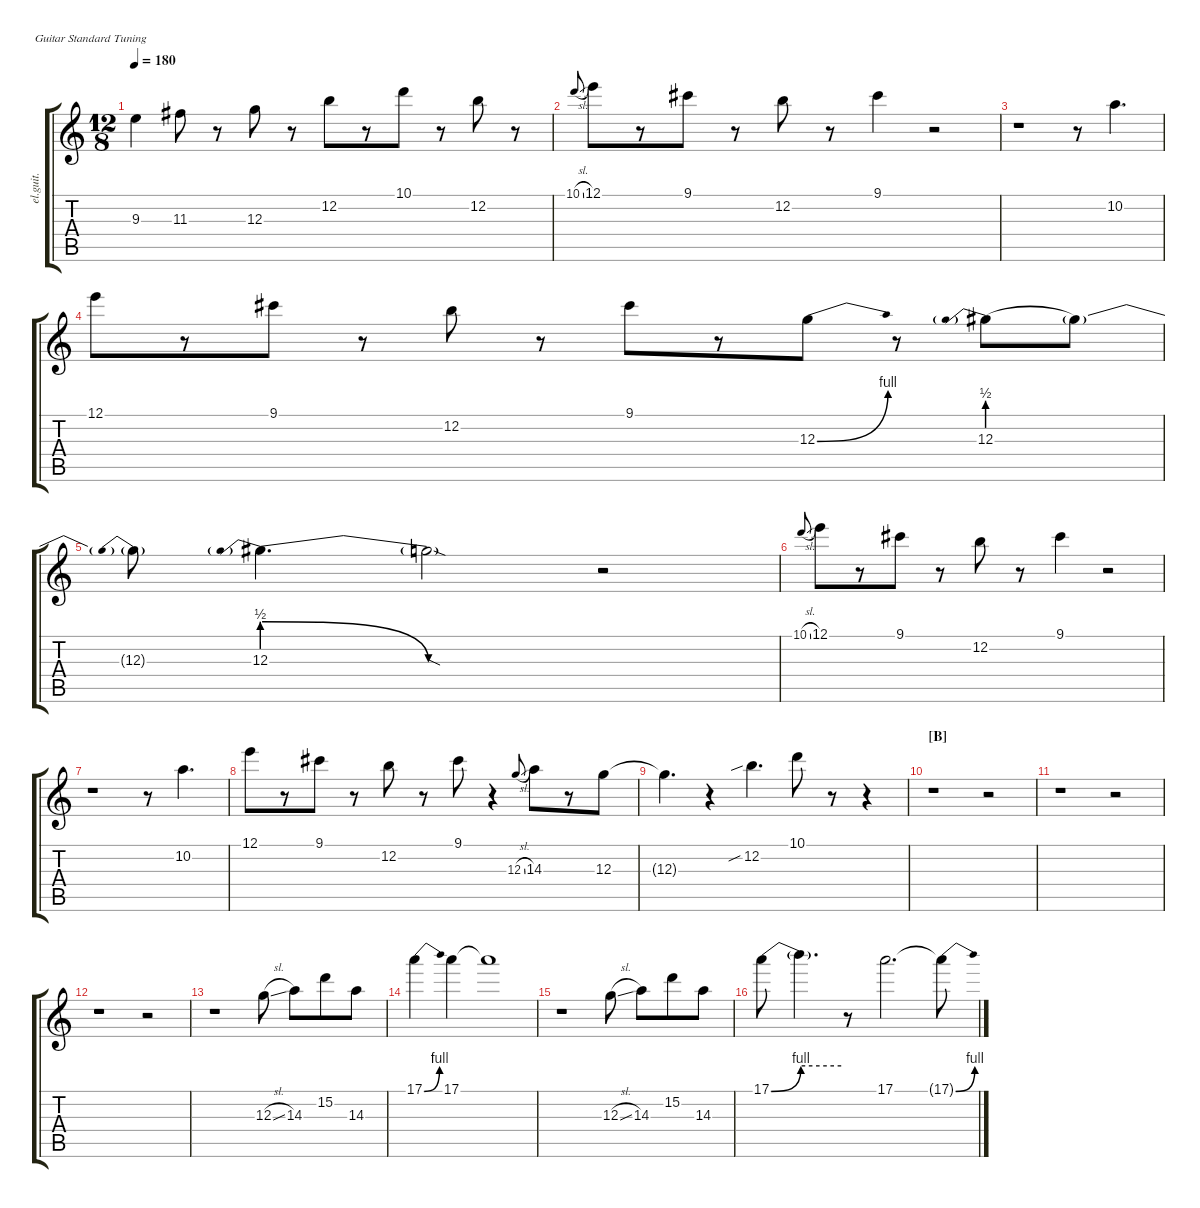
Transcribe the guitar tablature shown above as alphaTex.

\defaultSystemsLayout 2
\hideDynamics
\track ("高中正義 Lead" "el.guit.") {defaultSystemsLayout 2 instrument electricguitarclean}
\staff {score tabs}
\tuning (E4 B3 G3 D3 A2 E2)
\ts (12 8)
\tempo 180
\clef g2
\ks c
9.3{t}.4{dy mf beam Down} 11.3{acc #}.8{beam Down} r.8{beam Down} 12.3.8{beam Down} r.8{beam Down} 12.2.8{beam Down} r.8{beam Down} 10.1.8{beam Down} r.8{beam Down} 12.2.8{beam Down} r.8{beam Down} |
10.1{sl}.8{gr onbeat beam Up} 12.1.8{beam Down} r.8{beam Down} 9.1{acc #}.8{beam Down} r.8{beam Down} 12.2.8{beam Down} r.8{beam Down} 9.1{acc #}.4{beam Down} r.2{beam Down} |
r.1{beam Down} r.8{beam Down} 10.2.4{d beam Down} |
12.1.8{beam Down} r.8{beam Down} 9.1{acc #}.8{beam Down} r.8{beam Down} 12.2.8{beam Down} r.8{beam Down} 9.1{acc #}.8{beam Down} r.8{beam Down} 12.3{be (bend 0 0 15 4)}.8{beam Down} r.8{beam Down} 12.3{be (prebend 0 2 60 2)}.8{beam Down} 12.3{t}.8{beam Down} |
12.3{be (prebend 0 2 60 2) t}.8{beam Down} 12.3{be (prebendrelease 0 2 59.4 0)}.4{d beam Down} 12.3{be (hold 0 0 60 0) sod t}.2{beam Down} r.2{beam Down} |
10.1{sl}.8{gr onbeat beam Up} 12.1.8{beam Down} r.8{beam Down} 9.1{acc #}.8{beam Down} r.8{beam Down} 12.2.8{beam Down} r.8{beam Down} 9.1{acc #}.4{beam Down} r.2{beam Down} |
r.1{beam Down} r.8{beam Down} 10.2.4{d beam Down} |
12.1.8{beam Down} r.8{beam Down} 9.1{acc #}.8{beam Down} r.8{beam Down} 12.2.8{beam Down} r.8{beam Down} 9.1{acc #}.8{beam Down} r.4{beam Down} 12.3{sl}.8{gr onbeat beam Up} 14.3.8{beam Down} r.8{beam Down} 12.3.8{beam Down} |
12.3{t}.4{d beam Down} r.4{beam Down} 12.2{sib}.4{d beam Down} 10.1.8{beam Down} r.8{beam Down} r.4{beam Down} |
\section ("B" "")
r.1{beam Down} r.2{beam Down} |
r.1{beam Down} r.2{beam Down} |
r.1{beam Down} r.2{beam Down} |
r.1{beam Down} 12.3{sl}.8{beam Down} 14.3.8{beam Down} 15.2.8{beam Down} 14.3.8{beam Down} |
17.1{be (bend 0 0 15 4)}.4{beam Down} 17.1.4{beam Down} 17.1{t}.1{beam Down} |
r.1{beam Down} 12.3{sl}.8{beam Down} 14.3.8{beam Down} 15.2.8{beam Down} 14.3.8{beam Down} |
17.1{be (bend 0 0 15 4)}.8{beam Down} 17.1{be (hold 0 4 60 4) t}.4{d beam Down} r.8{beam Down} 17.1.2{d beam Down} 17.1{be (bend 0 0 15 4) t}.8{beam Down}
